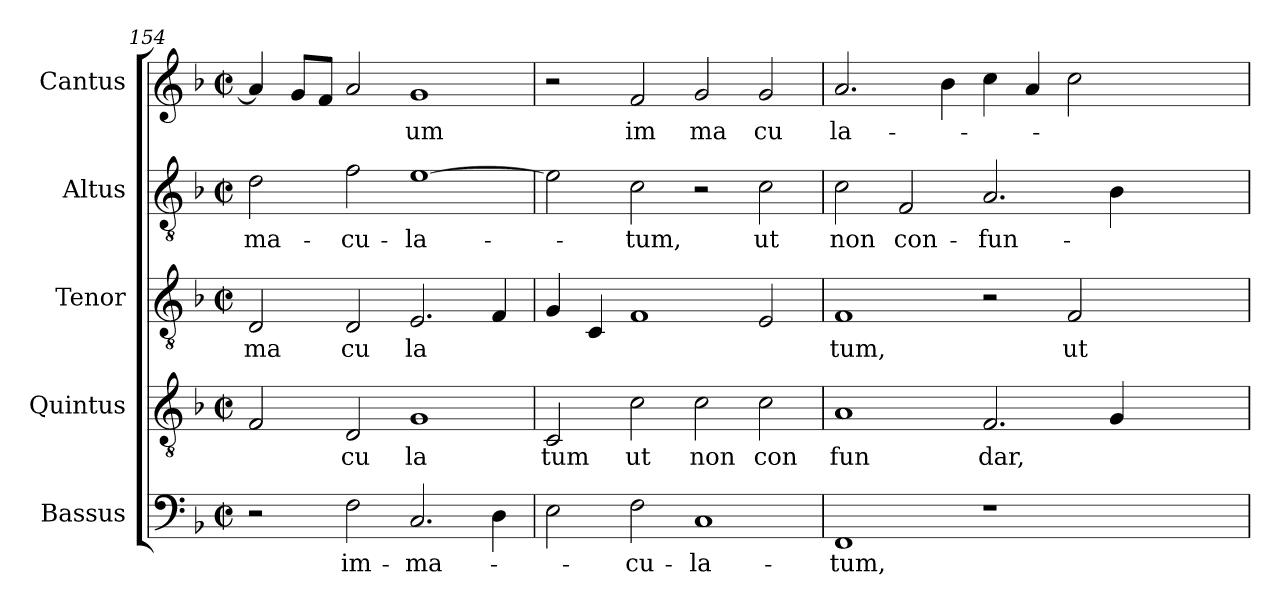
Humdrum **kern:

**kern	**text	**kern	**text	**kern	**text	**kern	**text	**kern	**text
*part5	*part5	*part4	*part4	*part3	*part3	*part2	*part2	*part1	*part1
*staff5	*staff5	*staff4	*staff4	*staff3	*staff3	*staff2	*staff2	*staff1	*staff1
*I"Bassus	*	*I"Quintus	*	*I"Tenor	*	*I"Altus	*	*I"Cantus	*
*clefF4	*	*clefGv2	*	*clefGv2	*	*clefGv2	*	*clefG2	*
*k[b-]	*	*k[b-]	*	*k[b-]	*	*k[b-]	*	*k[b-]	*
*F:	*	*F:	*	*F:	*	*F:	*	*F:	*
*M2/2	*	*M2/2	*	*M2/2	*	*M2/2	*	*M2/2	*
*met(c|)	*	*met(c|)	*	*met(c|)	*	*met(c|)	*	*met(c|)	*
=154	=154	=154	=154	=154	=154	=154	=154	=154	=154
!	!	!	!	!	!LO:LY:b:cj	!	!LO:LY:b:cj	!	!
2r	.	2F/	.	2D/	ma	2d\	-ma-	4a/]	.
.	.	.	.	.	.	.	.	8g/L	.
.	.	.	.	.	.	.	.	8f/J	.
!	!LO:LY:b:cj	!	!LO:LY:b:cj	!	!LO:LY:b:cj	!	!LO:LY:b:cj	!	!
2F\	im-	2D/	cu	2D/	cu	2f\	-cu-	2a/	.
!	!LO:LY:b	!	!LO:LY:b:cj	!	!LO:LY:b:cj	!	!LO:LY:b:cj	!	!LO:LY:b:cj
2.C/	-ma-	1G	la	2.E/	la	[>1e	-la-	1g	um
4D\	.	.	.	4F/	.	.	.	.	.
=155	=155	=155	=155	=155	=155	=155	=155	=155	=155
!	!	!	!LO:LY:b:cj	!	!	!	!	!	!
2E\	.	2C/	tum	4G/	.	2e\]	.	2r	.
.	.	.	.	4C/	.	.	.	.	.
!	!LO:LY:b:cj	!	!LO:LY:b:cj	!	!	!	!LO:LY:b:cj	!	!LO:LY:b:cj
2F\	-cu-	2c\	ut	1F	.	2c\	-tum,	2f/	im
!	!LO:LY:b:cj	!	!LO:LY:b:cj	!	!	!	!	!	!LO:LY:b:cj
1C	-la-	2c\	non	.	.	2r	.	2g/	ma
!	!	!	!LO:LY:b:cj	!	!	!	!LO:LY:b:cj	!	!LO:LY:b:cj
.	.	2c\	con	2E/	.	2c\	ut	2g/	cu
!!LO:LB:g=z
=156	=156	=156	=156	=156	=156	=156	=156	=156	=156
!	!LO:LY:b:cj	!	!LO:LY:b:cj	!	!LO:LY:b:cj	!	!LO:LY:b:cj	!	!LO:LY:b:cj
1FF	-tum,	1A	fun	1F	tum,	2c\	non	2.a/	la-
!	!	!	!	!	!	!	!LO:LY:b:cj	!	!
.	.	.	.	.	.	2F/	con-	.	.
.	.	.	.	.	.	.	.	4b-\	.
!LO:N:vis=1	!	!	!LO:LY:b	!	!	!	!LO:LY:b	!	!
0r	.	2.F/	dar,	2r	.	2.A/	-fun-	4cc\	.
.	.	.	.	.	.	.	.	4a/	.
!	!	!	!	!	!LO:LY:b:cj	!	!	!	!
.	.	.	.	2F/	ut	.	.	2cc\	.
.	.	4G/	.	.	.	4B-\	.	.	.
.	.	1ryy	.	1ryy	.	1ryy	.	1ryy	.
=	=	=	=	=	=	=	=	=	=
*-	*-	*-	*-	*-	*-	*-	*-	*-	*-
